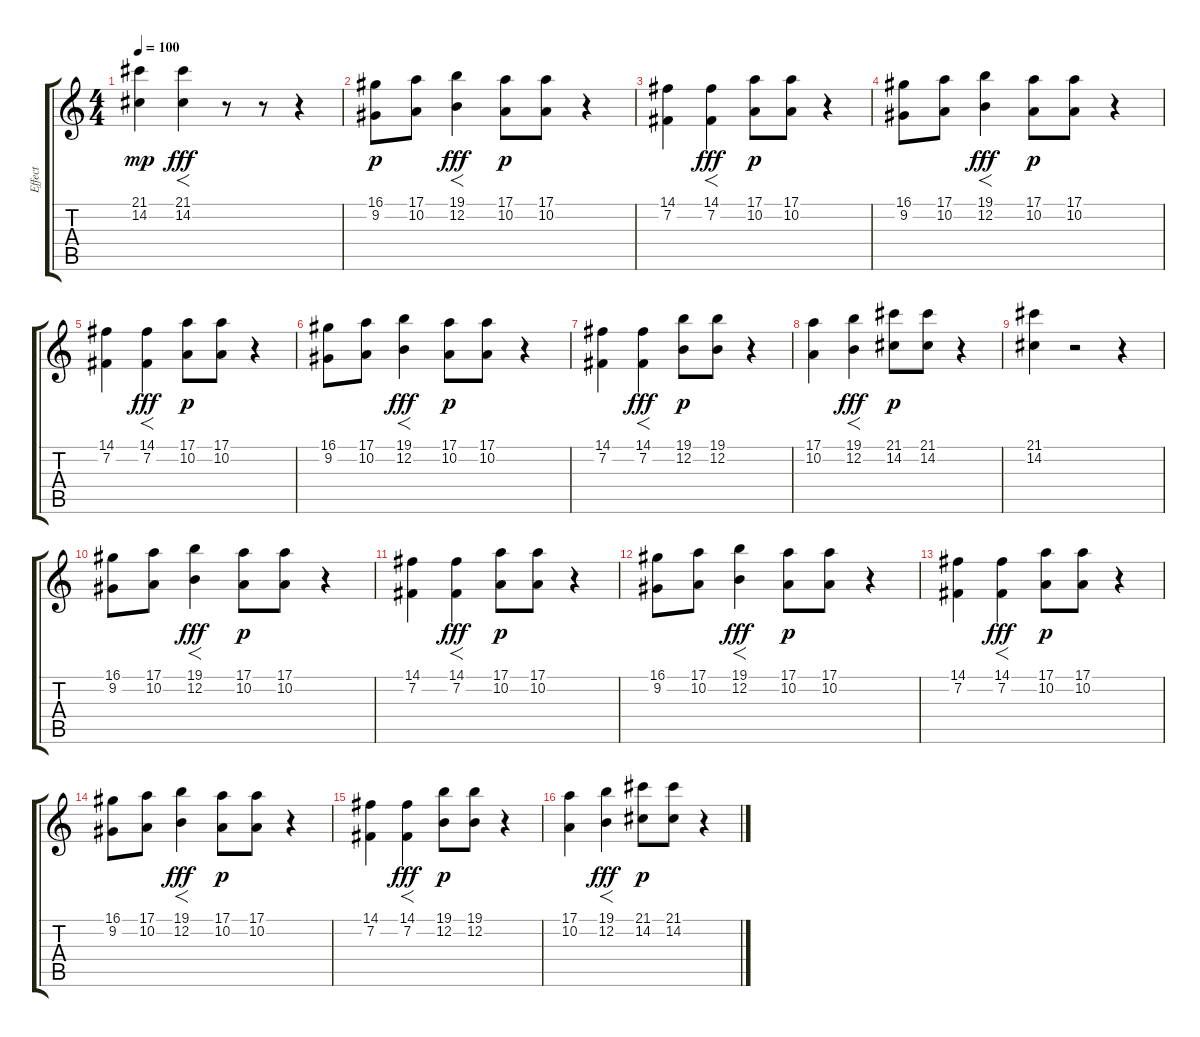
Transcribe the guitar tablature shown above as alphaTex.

\track ("Effect" "Effect") {instrument ocarina}
\staff {score tabs}
\tuning (E4 B3 G3 D3 A2 E2) {hide}
\ts (4 4)
\tempo 100
\clef g2
\ks c
(21.1 14.2).4{dy mp} (21.1 14.2).4{f dy fff} r.8 r.8 r.4 |
(16.1 9.2).8{dy p} (17.1 10.2).8 (19.1 12.2).4{f dy fff} (17.1 10.2).8{dy p} (17.1 10.2).8 r.4 |
(14.1 7.2).4 (14.1 7.2).4{f dy fff} (17.1 10.2).8{dy p} (17.1 10.2).8 r.4 |
(16.1 9.2).8 (17.1 10.2).8 (19.1 12.2).4{f dy fff} (17.1 10.2).8{dy p} (17.1 10.2).8 r.4 |
(14.1 7.2).4 (14.1 7.2).4{f dy fff} (17.1 10.2).8{dy p} (17.1 10.2).8 r.4 |
(16.1 9.2).8 (17.1 10.2).8 (19.1 12.2).4{f dy fff} (17.1 10.2).8{dy p} (17.1 10.2).8 r.4 |
(14.1 7.2).4 (14.1 7.2).4{f dy fff} (19.1 12.2).8{dy p} (19.1 12.2).8 r.4 |
(17.1 10.2).4 (19.1 12.2).4{f dy fff} (21.1 14.2).8{dy p} (21.1 14.2).8 r.4 |
(21.1 14.2).4 r.2 r.4 |
(16.1 9.2).8 (17.1 10.2).8 (19.1 12.2).4{f dy fff} (17.1 10.2).8{dy p} (17.1 10.2).8 r.4 |
(14.1 7.2).4 (14.1 7.2).4{f dy fff} (17.1 10.2).8{dy p} (17.1 10.2).8 r.4 |
(16.1 9.2).8 (17.1 10.2).8 (19.1 12.2).4{f dy fff} (17.1 10.2).8{dy p} (17.1 10.2).8 r.4 |
(14.1 7.2).4 (14.1 7.2).4{f dy fff} (17.1 10.2).8{dy p} (17.1 10.2).8 r.4 |
(16.1 9.2).8 (17.1 10.2).8 (19.1 12.2).4{f dy fff} (17.1 10.2).8{dy p} (17.1 10.2).8 r.4 |
(14.1 7.2).4 (14.1 7.2).4{f dy fff} (19.1 12.2).8{dy p} (19.1 12.2).8 r.4 |
(17.1 10.2).4 (19.1 12.2).4{f dy fff} (21.1 14.2).8{dy p} (21.1 14.2).8 r.4
